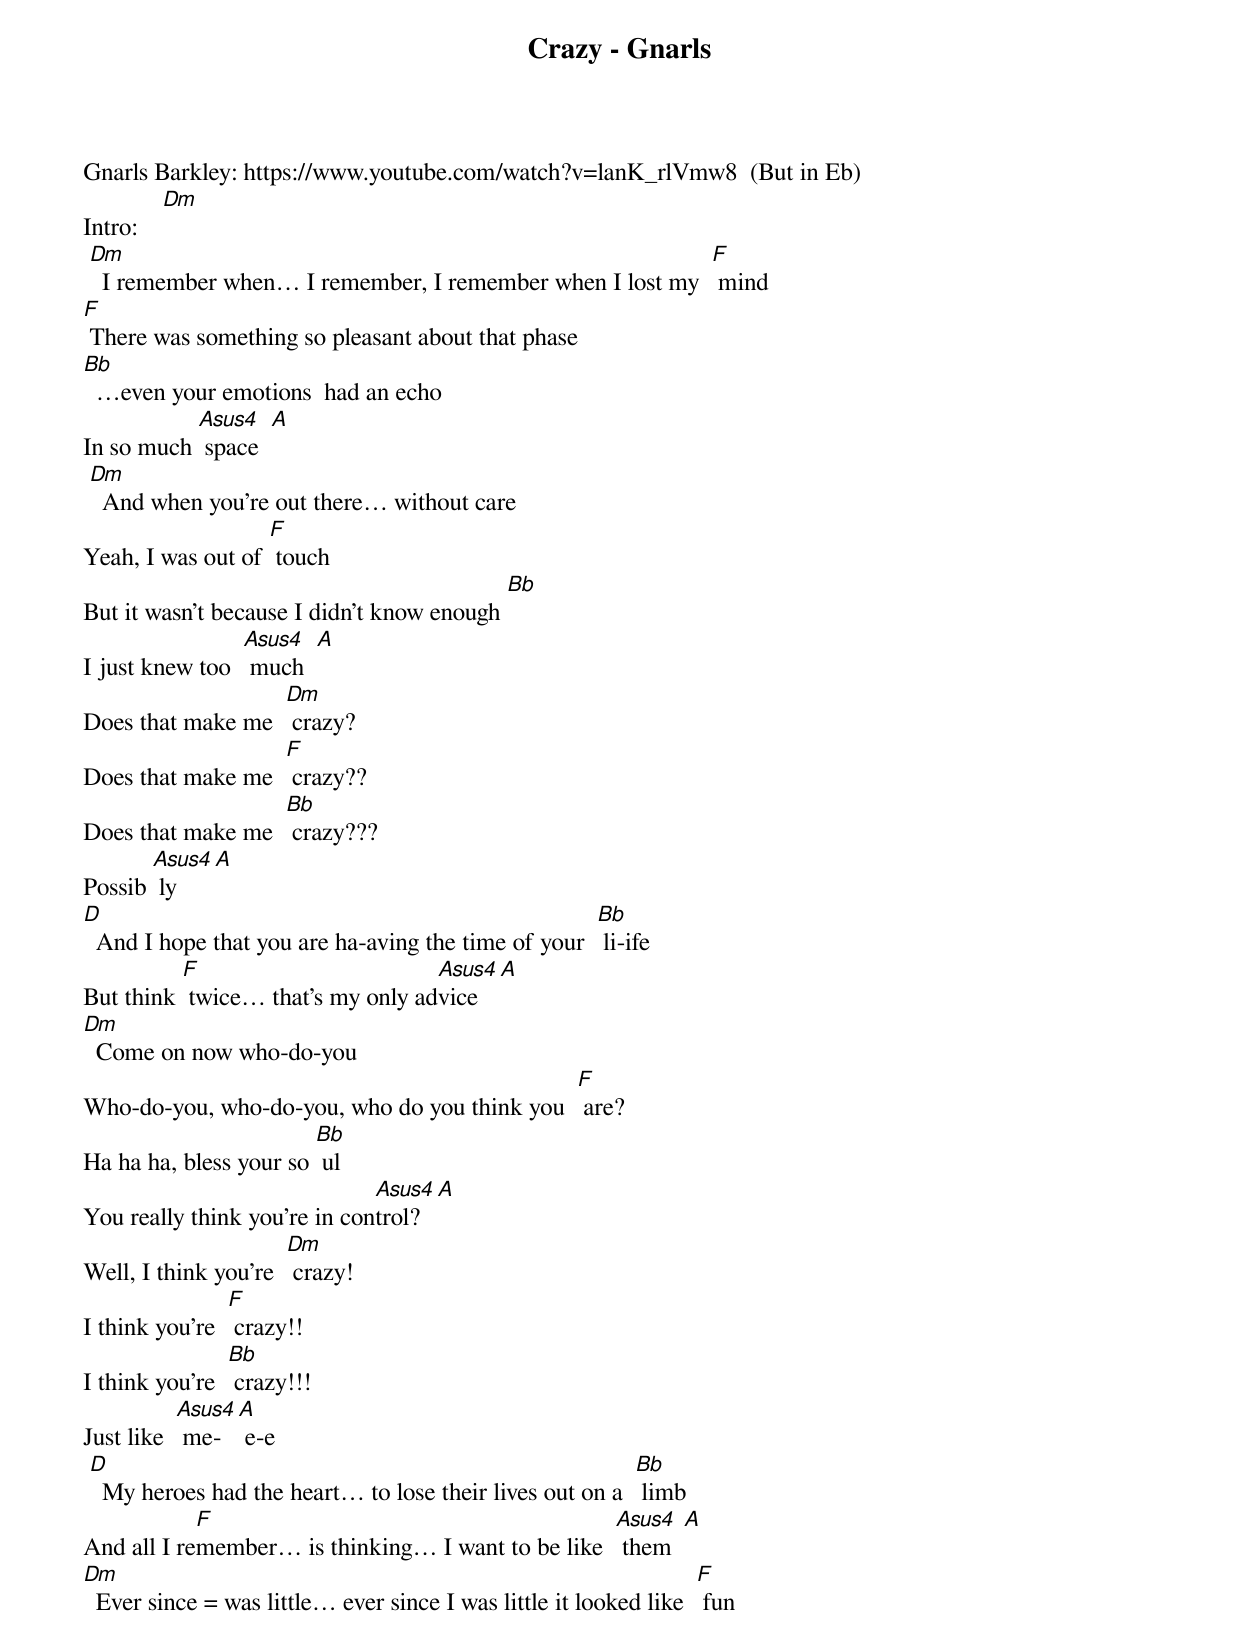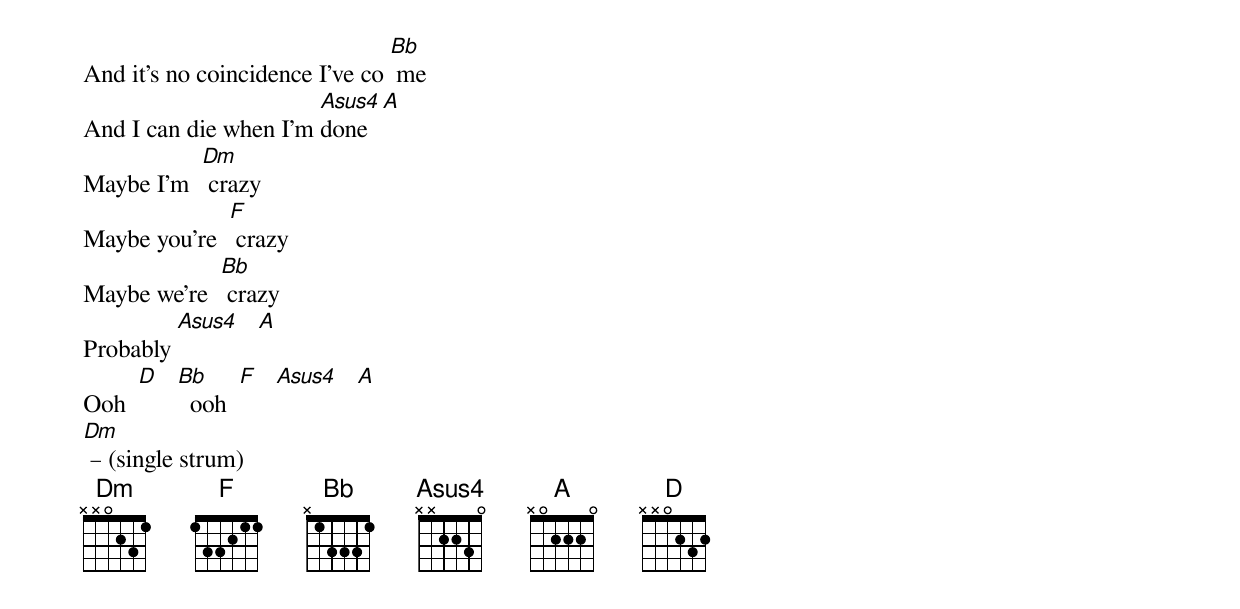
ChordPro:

{t: Crazy - Gnarls }
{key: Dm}
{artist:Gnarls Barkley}
Gnarls Barkley: https://www.youtube.com/watch?v=lanK_rlVmw8  (But in Eb)
{c: }
Intro:    [Dm]
 [Dm]  I remember when… I remember, I remember when I lost my  [F] mind
[F] There was something so pleasant about that phase
[Bb]  …even your emotions  had an echo
In so much [Asus4] space  [A]
{c: }
 [Dm]  And when you're out there… without care
Yeah, I was out of [F] touch
But it wasn't because I didn't know enough [Bb]
I just knew too  [Asus4] much  [A]
{c: }
Does that make me  [Dm] crazy?
Does that make me  [F] crazy??
Does that make me  [Bb] crazy???
Possib [Asus4] ly  [A]
{c: }
[D]  And I hope that you are ha-aving the time of your  [Bb] li-ife
But think [F] twice… that's my only ad[Asus4]vice  [A]
{c: }
[Dm]  Come on now who-do-you
Who-do-you, who-do-you, who do you think you  [F] are?
Ha ha ha, bless your so [Bb] ul
You really think you're in con[Asus4]trol?  [A]
{c: }
Well, I think you're  [Dm] crazy!
I think you're  [F] crazy!!
I think you're  [Bb] crazy!!!
Just like  [Asus4] me- [A] e-e
{c: }
 [D]  My heroes had the heart… to lose their lives out on a  [Bb] limb
And all I re[F]member… is thinking… I want to be like  [Asus4] them  [A]
{c: }
[Dm]  Ever since = was little… ever since I was little it looked like  [F] fun
And it's no coincidence I've co [Bb] me
And I can die when I'm [Asus4]done  [A]
{c: }
Maybe I'm  [Dm] crazy
Maybe you're  [F] crazy
Maybe we're  [Bb] crazy
Probably [Asus4]   [A]
Ooh  [D]   [Bb]  ooh  [F]   [Asus4]   [A]
[Dm] – (single strum)
